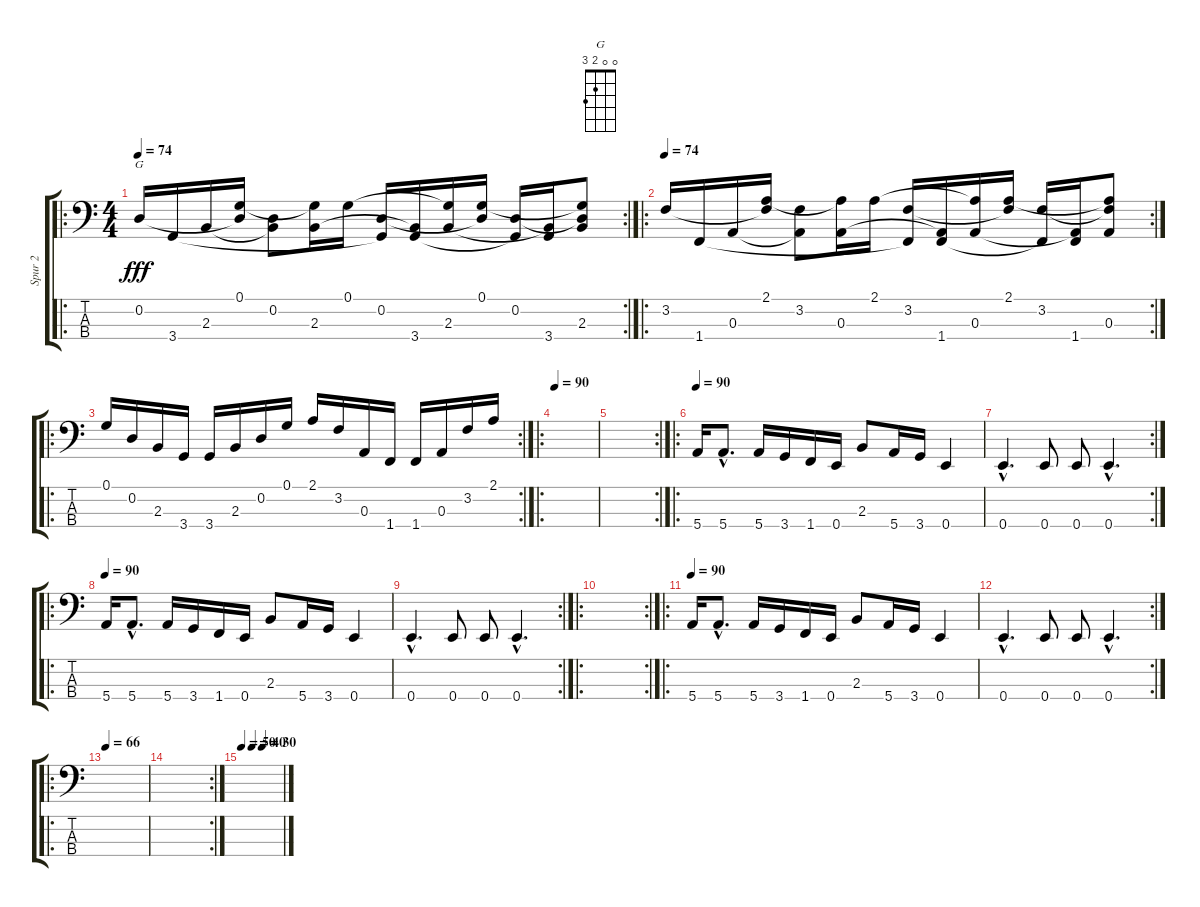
\track ("Spur 2" "Spur 2") {instrument electricbassfinger}
\staff {score tabs}
\tuning (G2 D2 A1 E1) {hide}
\chord ("G" 0 0 2 3)
\ro
\rc 2
\ts (4 4)
\tempo 74
\clef f4
\ks c
0.2.16{ch "G" dy fff} 3.4.16 2.3.16 (0.1 0.2{t}).16 (0.2 2.3{t}).8 (0.1{t} 2.3).16 0.1.16 (0.2 3.4{t}).16 (2.3{t} 3.4).16 (0.1{t} 2.3).16 (0.1 0.2{t}).16 (0.2 3.4{t}).16 (2.3{t} 3.4).16 (0.1{t} 0.2{t} 2.3).8 |
\ro
\rc 2
\tempo 74
3.2.16 1.4.16 0.3.16 (2.1 3.2{t}).16 (3.2 0.3{t}).8 (2.1{t} 0.3).16 2.1.16 (3.2 1.4{t}).16 (0.3{t} 1.4).16 (2.1{t} 0.3).16 (2.1 3.2{t}).16 (3.2 1.4{t}).16 (0.3{t} 1.4).16 (2.1{t} 3.2{t} 0.3).8 |
\ro
\rc 2
0.1.16 0.2.16 2.3.16 3.4.16 3.4.16 2.3.16 0.2.16 0.1.16 2.1.16 3.2.16 0.3.16 1.4.16 1.4.16 0.3.16 3.2.16 2.1.16 |
\ro
\tempo 90
|
\rc 2
|
\ro
\tempo 90
5.4.16 5.4{hac}.8{d} 5.4.16 3.4.16 1.4.16 0.4.16 2.3.8 5.4.16 3.4.16 0.4.4 |
\rc 2
0.4{hac}.4{d} 0.4.8 0.4.8 0.4{hac}.4{d} |
\ro
\tempo 90
5.4.16 5.4{hac}.8{d} 5.4.16 3.4.16 1.4.16 0.4.16 2.3.8 5.4.16 3.4.16 0.4.4 |
\rc 2
0.4{hac}.4{d} 0.4.8 0.4.8 0.4{hac}.4{d} |
\ro
\rc 2
|
\ro
\tempo 90
5.4.16 5.4{hac}.8{d} 5.4.16 3.4.16 1.4.16 0.4.16 2.3.8 5.4.16 3.4.16 0.4.4 |
\rc 2
0.4{hac}.4{d} 0.4.8 0.4.8 0.4{hac}.4{d} |
\ro
\tempo 66
|
\rc 2
|
\tempo 50
\tempo (40 0.25)
\tempo (30 0.5)
